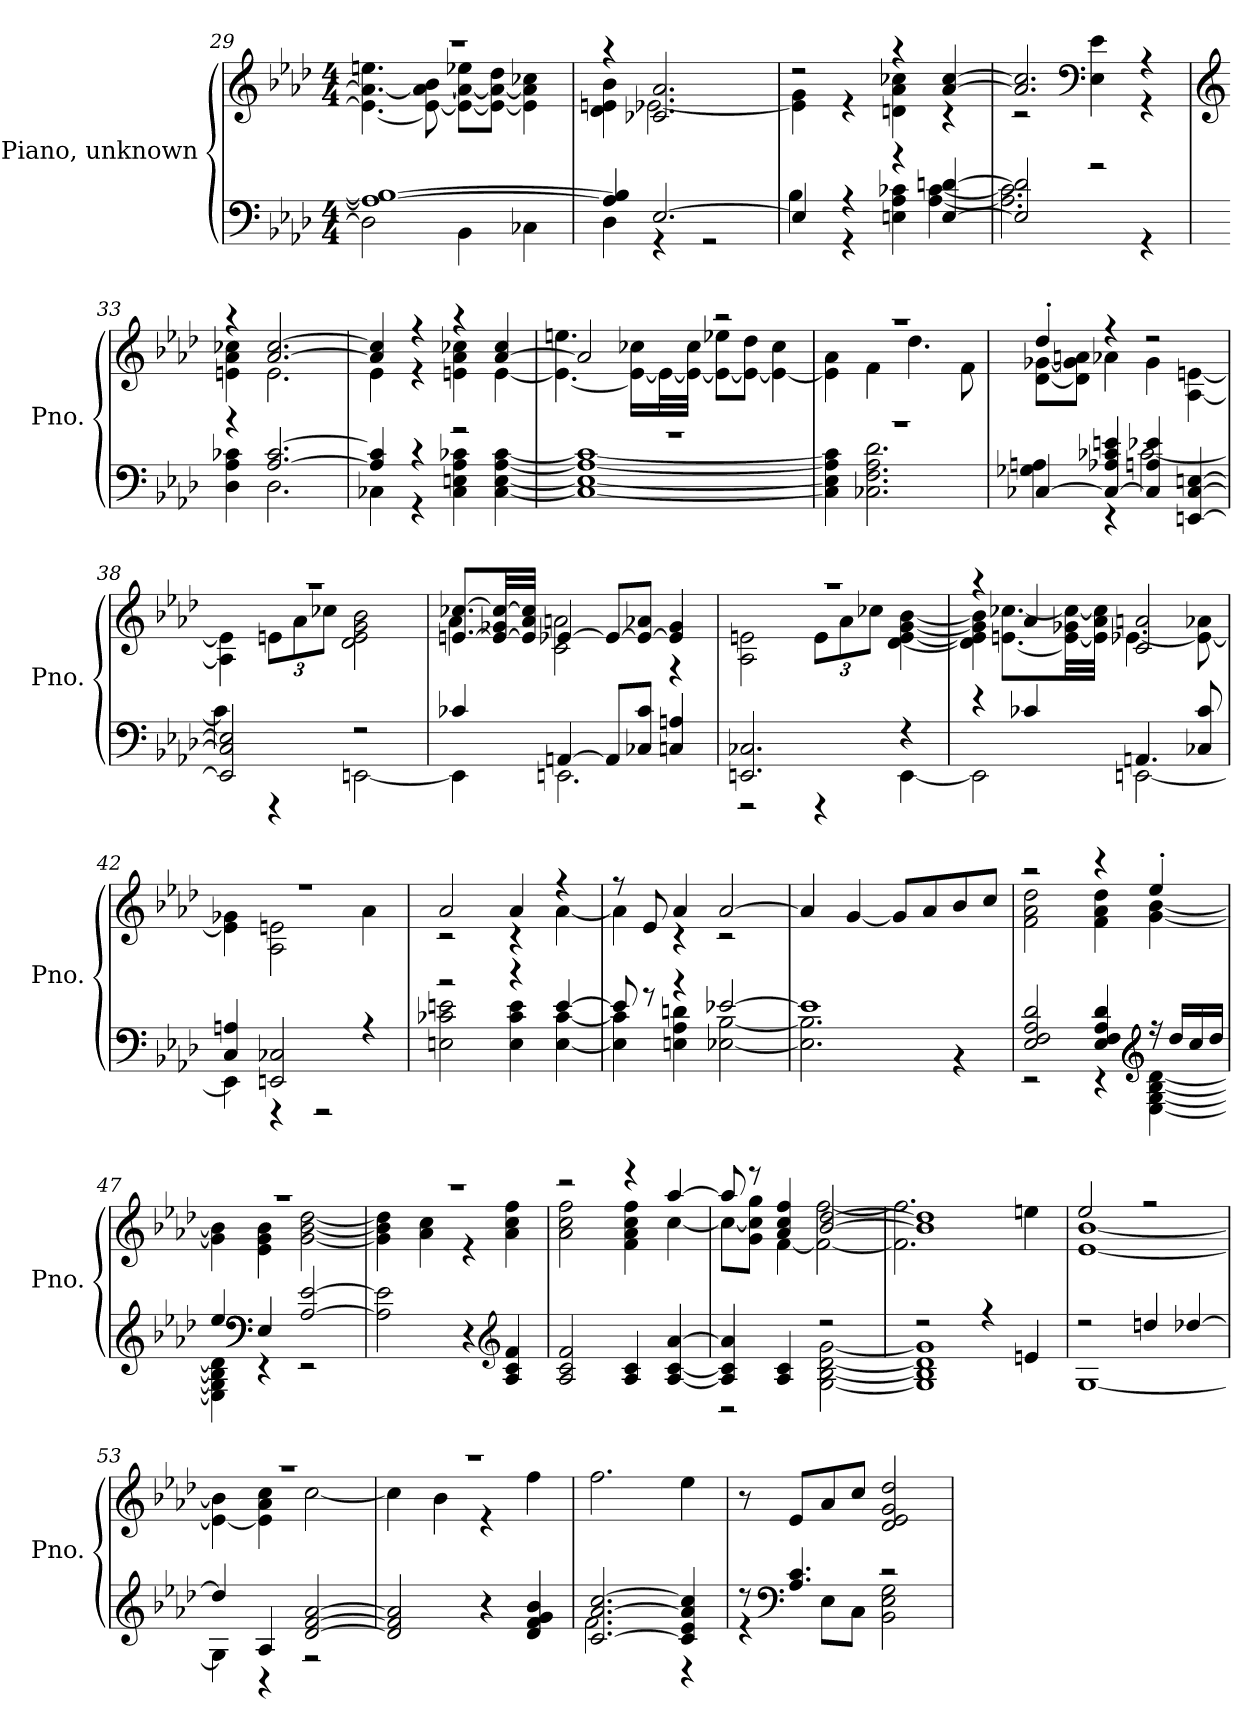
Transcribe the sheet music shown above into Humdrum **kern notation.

**kern	**kern
*part1	*part1
*staff2	*staff1
*I"Piano, unknown	*
*I'Pno.	*
*clefF4	*clefG2
*k[b-e-a-d-]	*k[b-e-a-d-]
*M4/4	*M4/4
=29	=29
*^	*^
1A-_ 1B-_	2D-\]	1r	4.e\_ 4.a-\_ 4.een\
.	.	.	8e\_ 8a-\_ 8b-\
.	4BB-\	.	8e\_ 8a-\_ 8ee-X\L
.	.	.	8e\_ 8a-\_ 8dd-\J
.	4C-X\	.	4e\] 4a-\] 4cc-X\
=30	=30	=30	=30
4A-/] 4B-/]	4D-\	4r	4d-\ 4en\ 4b-\
[2.E-/	4r	2.c-X/ 2.a-/	[2.e-X\
.	2r	.	.
=31	=31	=31	=31
4E-/]	4B-\	2r	4e-\] 4g\
4r	4r	.	4r
4r	4En\ 4A-\ 4c-X\	4r	4dn\ 4a-\ 4cc-X\
[4E/ [4dn/	[4A-\ [4c-\	[4a-/ [4cc-/	4r
=32	=32	=32	=32
2E/] 2d/]	2.A-\] 2.c-\]	2.a-/] 2.cc-/]	2r
*	*	*clefF4	*
2r	.	.	4E-\ 4e-\
.	4r	4r	4r
!!LO:LB:g=z	!!
=33	=33	=33	=33
*	*	*clefG2	*
4r	4D-\ 4A-\ 4c-X\	4r	4en\ 4a-\ 4cc-X\
[2.A-/ [2.c-/	2.D-\	[2.a-/ [2.cc-/	2.e\
=34	=34	=34	=34
4A-/] 4c-/]	4C-X\	4a-/] 4cc-/]	4e-\
4r	4r	4r	4r
2r	4C-\ 4En\ 4A-\ 4c-X\	4r	4en\ 4a-\ 4cc-X\
.	[4C-\ [4E\ [4A-\ [4c-\	[4a-/ 4cc-/	[4e\
=35	=35	=35	=35
1r	1C-_ 1E_ 1A-_ 1c-_	2a-/]	4.e\_ 4.een\
.	.	.	16e\_ 16cc-X\LL
.	.	.	32e\L_
.	.	.	32e\_ 32cc-\JJJ
.	.	2r	8e\_ 8ee-X\L
.	.	.	8e\_ 8dd-\J
.	.	.	4e\_ 4cc-\
=36	=36	=36	=36
1r	4C-\] 4E\] 4A-\] 4c-\]	1r	4e\] 4a-\
.	2.C-X\ 2.F\ 2.A-\ 2.d-\	.	4f\
.	.	.	4.dd-\
.	.	.	8f\
=37	=37	=37	=37
[4C-X/	4G-X\ 4An\	4dd-'/	[8d-\ [8g-X\L
.	.	.	8d-\] 8g-\] 8an\J
4C-/_ 4A-X/ 4c-X/ 4en/	4r	4r	4a-X\
4C-/] 4An/ 4e-X/	[2c-\	2r	4g-\
[4EEn/ [4C-/ [4En/	.	.	[4A-\ [4en\
!!LO:PB:g=z	!!
=38	=38	=38	=38
2EE/] 2C-/] 2E/]	4c-\]	1r	4A-\] 4e\]
*	*	*	*Xbrackettup
.	4r	.	12en\L
.	.	.	12a-\
.	.	.	12cc-X\J
2r	[2EEn\	.	2d-\ 2e\ 2g\ 2b-\
=39	=39	=39	=39
4c-X/	4EE\]	[8.en/ [8.cc-X/L	4a-\
.	.	32e/_ 32g-X/ 32cc-/_LL	.
.	.	32e/] 32a-/ 32cc-/]JJJ	.
[4AAn/	2.EEn\	[4e-X/	2c\ 2an\
8AA/L]	.	8e-/L_	.
8C-X/ 8c-/J	.	8e-/_ 8a-X/J	.
4Cn/ 4An/	.	4e-/] 4g-/	4r
=40	=40	=40	=40
2.EEn/ 2.C-X/	2r	1r	2A-\ 2en\
.	4r	.	12e\L
.	.	.	12a-\
.	.	.	12cc-X\J
4r	[4EE\	.	[4d-\ [4e\ [4g\ [4b-\
=41	=41	=41	=41
4r	2EE\]	4r	4d-\] 4e\] 4g\] 4b-\]
4c-X/	.	4a-/	[8.en\ [8.cc-X\L
.	.	.	32e\_ 32g-X\ 32cc-\_LL
.	.	.	32e\] 32a-\ 32cc-\]JJJ
4.AAn/	[2EEn\	2c/ 2an/	[4.e-X\
8C-X/ 8c-/	.	.	8e-\_ 8a-X\
!!LO:LB:g=z	!!
=42	=42	=42	=42
4C/ 4An/	4EE\]	1r	4e-\] 4g-X\
2EEn/ 2C-X/	4r	.	2A-\ 2en\
.	2r	.	.
4r	.	.	4a-\
=43	=43	=43	=43
2r	2En\ 2c-X\ 2en\	2a-/	2r
4r	4E\ 4c-\ 4e\	4a-/	4r
[4e/	[4E\ [4c-\	4r	[4a-\
=44	=44	=44	=44
8e/]	4E\] 4c-\]	8r	4a-\]
8r	.	8e-/	.
4r	4En\ 4A-\ 4dn\	4a-/	4r
[2e-X/	[2E-X\ [2B-\	[2a-/	2r
*	*	*v	*v
=45	=45	=45
1e-]	2.E-\] 2.B-\]	4a-/]
.	.	[4g/
.	.	8g/L]
.	.	8a-/
.	4r	8b-/
.	.	8cc/J
=46	=46	=46
*	*	*^
2E-/ 2F/ 2A-/ 2d-/	2r	2r	2f\ 2a-\ 2dd-\
4E-/ 4F/ 4A-/ 4d-/	4r	4r	4f\ 4a-\ 4dd-\
*clefG2	*	*	*
16r	[4E-\ [4G\ [4B-\ [4d-\	4ee-'/	[4g\ [4b-\
16dd-/LL	.	.	.
16cc/	.	.	.
16dd-/JJ	.	.	.
=47	=47	=47	=47
4ee-/	4E-\] 4G\] 4B-\] 4d-\]	1r	4g\] 4b-\]
*clefF4	*	*	*
4E-/	4r	.	4e-\ 4g\ 4b-\
[2A-/ [2e-/	2r	.	[2g\ [2b-\ [2dd-\
*v	*v	*	*
!!LO:LB:g=z	!!
=48	=48	=48
2A-\] 2e-\]	1r	4g\] 4b-\] 4dd-\]
.	.	4a-\ 4cc\
4r	.	4r
*clefG2	*	*
4A-/ 4c/ 4f/	.	4a-\ 4cc\ 4ff\
=49	=49	=49
2A-/ 2c/ 2f/	2r	2a-\ 2cc\ 2ff\
4A-/ 4c/	4r	4f\ 4a-\ 4cc\ 4ff\
[4A-/ [4c/ [4a-/	[4aa-/	[4cc\
=50	=50	=50
*^	*	*
4A-/] 4c/] 4a-/]	2r	8aa-/]	8cc\L_
.	.	8r	8g\ 8cc\] 8gg\J
4A-/ 4c/	.	4a-/ 4cc/ 4ff/	[4f\
2r	[2G\ [2B-\ [2d-\ [2g\	[2b-/ [2dd-/	2f\_ [2ff\
=51	=51	=51	=51
2r	1G] 1B-] 1d-] 1g]	1b-] 1dd-]	2.f\] 2.ff\]
4r	.	.	.
4en/	.	.	4een\
=52	=52	=52	=52
2r	[1G	2ee-/	[1e- [1b-
4ddn/	.	2r	.
[4dd-X/	.	.	.
=53	=53	=53	=53
4dd-/]	4G\]	1r	4e-\_ 4b-\]
4A-/	4r	.	4e-\] 4a-\ 4cc\
[2d-/ [2f/ [2a-/	2r	.	[2cc\
*v	*v	*	*
=54	=54	=54
2d-/] 2f/] 2a-/]	1r	4cc\]
.	.	4b-\
4r	.	4r
4d-/ 4f/ 4g/ 4b-/	.	4ff\
*	*v	*v
!!LO:LB:g=z
=55	=55
*^	*
[2.c/ [2.a-/ [2.cc/	2.f\	2.ff\
4c/] 4e-/ 4a-/] 4cc/]	4r	4ee-\
=56	=56	=56
8r	4r	8r
*clefF4	*	*
4.A-/ 4.c/	.	8e-/L
.	8E-\L	8a-/
.	8C\J	8cc/J
2r	2BB-\ 2E-\ 2G\	2d-/ 2e-/ 2g/ 2dd-/
*v	*v	*
=	=
*-	*-
